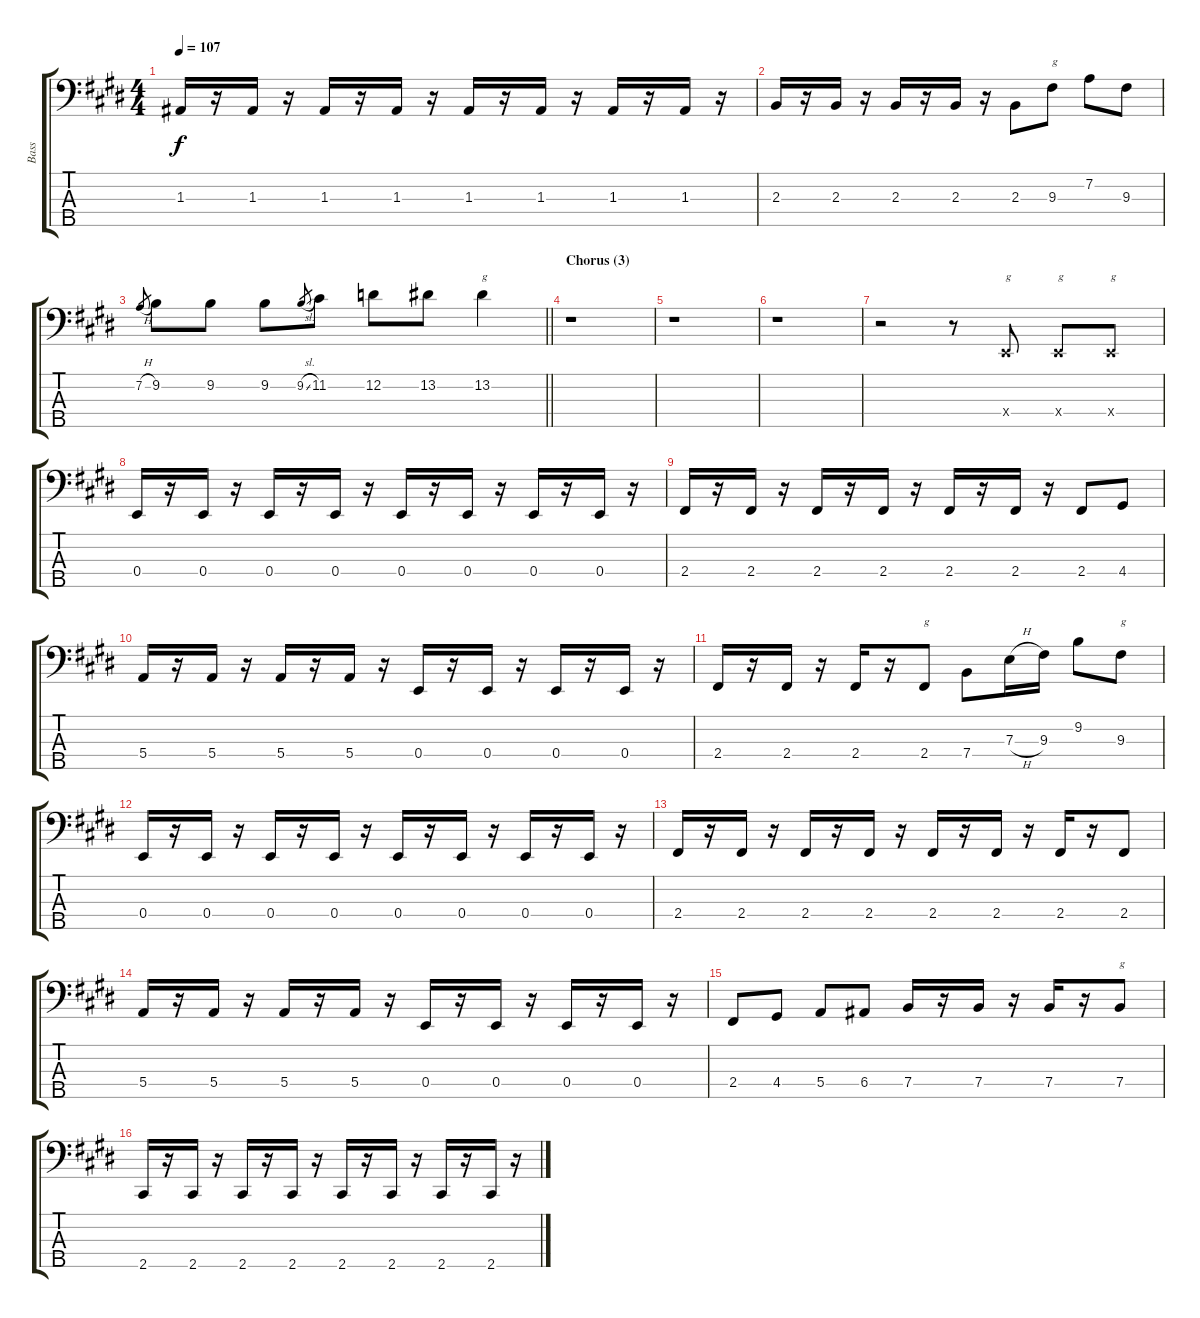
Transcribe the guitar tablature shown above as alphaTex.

\track ("Bass" "Bass") {instrument electricbassfinger}
\staff {score tabs}
\tuning (G2 D2 A1 E1 B0) {hide}
\ts (4 4)
\tempo 107
\clef f4
\ks e
1.3.16{dy f} r.16 1.3.16 r.16 1.3.16 r.16 1.3.16 r.16 1.3.16 r.16 1.3.16 r.16 1.3.16 r.16 1.3.16 r.16 |
2.3.16 r.16 2.3.16 r.16 2.3.16 r.16 2.3.16 r.16 2.3.8 9.3.8{txt "g"} 7.2.8 9.3.8 |
\barLineRight lightlight
7.2{h}.8{gr} 9.2.8 9.2.8 9.2.8 9.2{sl}.8{gr} 11.2.8 12.2.8 13.2.8 13.2.4{txt "g"} |
\section ("" "Chorus (3)")
r.1 |
r.1 |
r.1 |
r.2 r.8 0.4{x}.8{txt "g"} 0.4{x}.8{txt "g"} 0.4{x}.8{txt "g"} |
0.4.16 r.16 0.4.16 r.16 0.4.16 r.16 0.4.16 r.16 0.4.16 r.16 0.4.16 r.16 0.4.16 r.16 0.4.16 r.16 |
2.4.16 r.16 2.4.16 r.16 2.4.16 r.16 2.4.16 r.16 2.4.16 r.16 2.4.16 r.16 2.4.8 4.4.8 |
5.4.16 r.16 5.4.16 r.16 5.4.16 r.16 5.4.16 r.16 0.4.16 r.16 0.4.16 r.16 0.4.16 r.16 0.4.16 r.16 |
2.4.16 r.16 2.4.16 r.16 2.4.16 r.16 2.4.8{txt "g"} 7.4.8 7.3{h}.16 9.3.16 9.2.8 9.3.8{txt "g"} |
0.4.16 r.16 0.4.16 r.16 0.4.16 r.16 0.4.16 r.16 0.4.16 r.16 0.4.16 r.16 0.4.16 r.16 0.4.16 r.16 |
2.4.16 r.16 2.4.16 r.16 2.4.16 r.16 2.4.16 r.16 2.4.16 r.16 2.4.16 r.16 2.4.16 r.16 2.4.8 |
5.4.16 r.16 5.4.16 r.16 5.4.16 r.16 5.4.16 r.16 0.4.16 r.16 0.4.16 r.16 0.4.16 r.16 0.4.16 r.16 |
2.4.8 4.4.8 5.4.8 6.4.8 7.4.16 r.16 7.4.16 r.16 7.4.16 r.16 7.4.8{txt "g"} |
2.5.16 r.16 2.5.16 r.16 2.5.16 r.16 2.5.16 r.16 2.5.16 r.16 2.5.16 r.16 2.5.16 r.16 2.5.16 r.16
